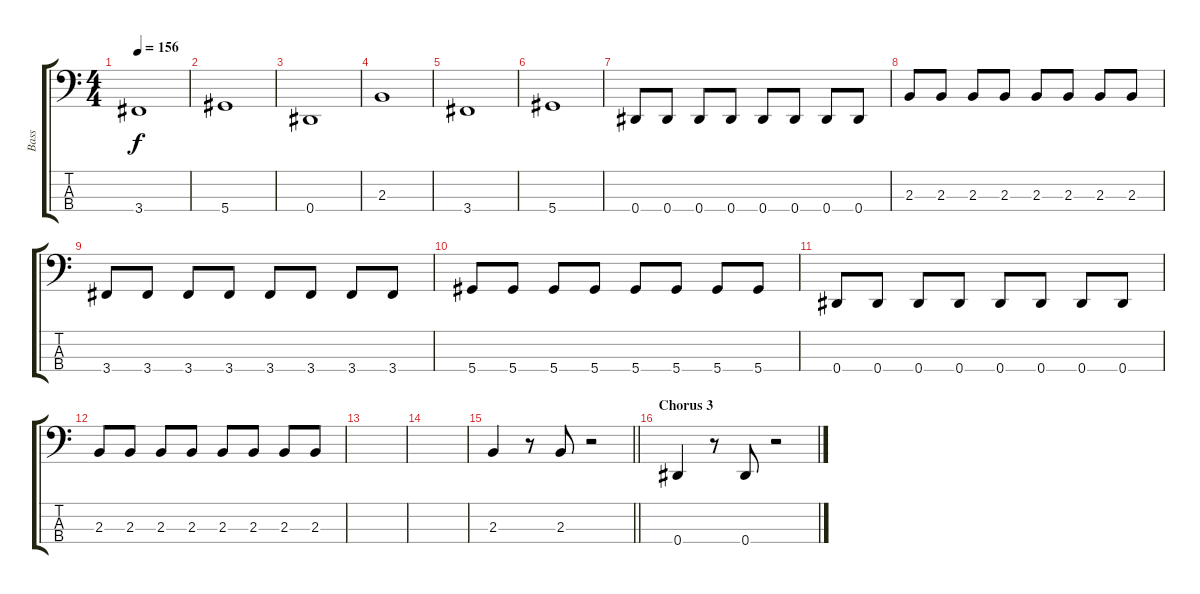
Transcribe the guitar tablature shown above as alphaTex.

\track ("Bass" "Bass") {instrument electricbassfinger}
\staff {score tabs}
\tuning (G2 D2 A1 Eb1) {hide}
\ts (4 4)
\tempo 156
\clef f4
\ks c
3.4.1{dy f} |
5.4.1 |
0.4.1 |
2.3.1 |
3.4.1 |
5.4.1 |
0.4.8 0.4.8 0.4.8 0.4.8 0.4.8 0.4.8 0.4.8 0.4.8 |
2.3.8 2.3.8 2.3.8 2.3.8 2.3.8 2.3.8 2.3.8 2.3.8 |
3.4.8 3.4.8 3.4.8 3.4.8 3.4.8 3.4.8 3.4.8 3.4.8 |
5.4.8 5.4.8 5.4.8 5.4.8 5.4.8 5.4.8 5.4.8 5.4.8 |
0.4.8 0.4.8 0.4.8 0.4.8 0.4.8 0.4.8 0.4.8 0.4.8 |
2.3.8 2.3.8 2.3.8 2.3.8 2.3.8 2.3.8 2.3.8 2.3.8 |
|
|
\barLineRight lightlight
2.3.4 r.8 2.3.8 r.2 |
\section ("" "Chorus 3")
0.4.4 r.8 0.4.8 r.2
